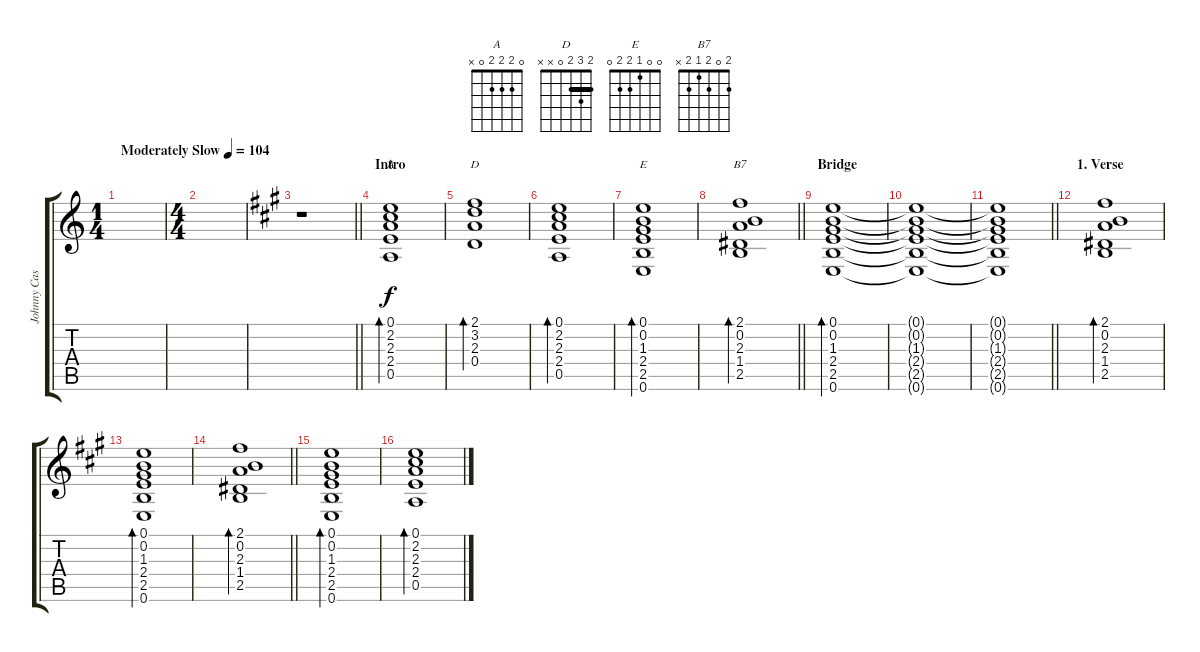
\track ("Johnny Cash (Rhythm)" "Johnny Cas") {instrument acousticguitarsteel}
\staff {score tabs}
\tuning (E4 B3 G3 D3 A2 E2) {hide}
\chord ("A" 0 2 2 2 0 x)
\chord ("D" 2 3 2 0 x x) {barre 2}
\chord ("E" 0 0 1 2 2 0)
\chord ("B7" 2 0 2 1 2 x)
\ts (1 4)
\tempo (104 "Moderately Slow")
\clef g2
\ks c
|
\ts (4 4)
|
\barLineRight lightlight
\ks a
r.1 |
\section ("" "Intro")
(0.1 2.2 2.3 2.4 0.5).1{bd 60 ch "A"} |
(2.1 3.2 2.3 0.4).1{bd 60 ch "D"} |
(0.1 2.2 2.3 2.4 0.5).1{bd 60} |
(0.1 0.2 1.3 2.4 2.5 0.6).1{bd 60 ch "E"} |
\barLineRight lightlight
(2.1 0.2 2.3 1.4 2.5).1{bd 60 ch "B7"} |
\section ("" "Bridge")
(0.1 0.2 1.3 2.4 2.5 0.6).1{bd 60} |
(0.1{t} 0.2{t} 1.3{t} 2.4{t} 2.5{t} 0.6{t}).1 |
\barLineRight lightlight
(0.1{t} 0.2{t} 1.3{t} 2.4{t} 2.5{t} 0.6{t}).1 |
\section ("" "1. Verse")
(2.1 0.2 2.3 1.4 2.5).1{bd 60} |
(0.1 0.2 1.3 2.4 2.5 0.6).1{bd 60} |
\barLineRight lightlight
(2.1 0.2 2.3 1.4 2.5).1{bd 60} |
(0.1 0.2 1.3 2.4 2.5 0.6).1{bd 60} |
(0.1 2.2 2.3 2.4 0.5).1{bd 60}
